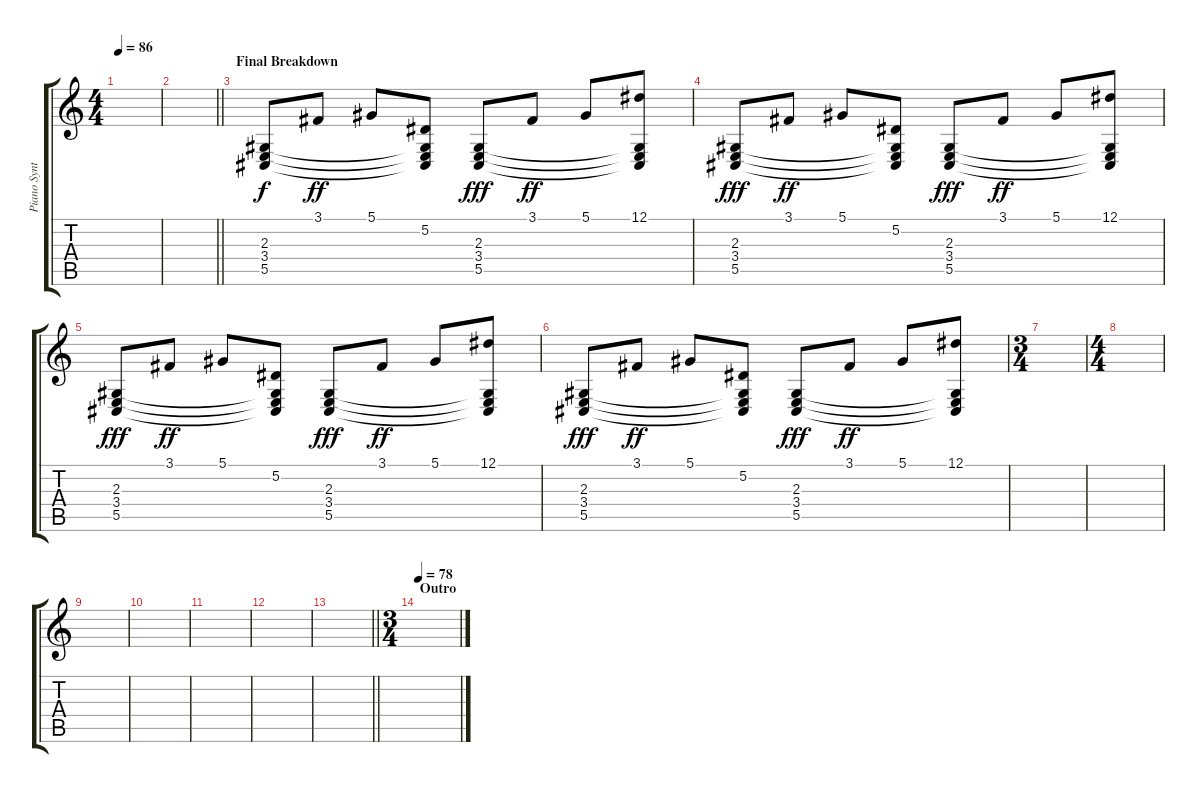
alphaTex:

\track ("Piano Synth" "Piano Synt") {instrument acousticgrandpiano}
\staff {score tabs}
\tuning (Eb4 Bb3 Gb3 Db3 Ab2 Db2) {hide}
\ts (4 4)
\tempo 86
\clef g2
\ks c
|
\barLineRight lightlight
|
\section ("" "Final Breakdown")
(2.3 3.4 5.5).8 3.1.8{dy ff} 5.1.8 (5.2 2.3{t} 3.4{t} 5.5{t}).8 (2.3 3.4 5.5).8{dy fff} 3.1.8{dy ff} 5.1.8 (12.1 2.3{t} 3.4{t} 5.5{t}).8 |
(2.3 3.4 5.5).8{dy fff} 3.1.8{dy ff} 5.1.8 (5.2 2.3{t} 3.4{t} 5.5{t}).8 (2.3 3.4 5.5).8{dy fff} 3.1.8{dy ff} 5.1.8 (12.1 2.3{t} 3.4{t} 5.5{t}).8 |
(2.3 3.4 5.5).8{dy fff} 3.1.8{dy ff} 5.1.8 (5.2 2.3{t} 3.4{t} 5.5{t}).8 (2.3 3.4 5.5).8{dy fff} 3.1.8{dy ff} 5.1.8 (12.1 2.3{t} 3.4{t} 5.5{t}).8 |
(2.3 3.4 5.5).8{dy fff} 3.1.8{dy ff} 5.1.8 (5.2 2.3{t} 3.4{t} 5.5{t}).8 (2.3 3.4 5.5).8{dy fff} 3.1.8{dy ff} 5.1.8 (12.1 2.3{t} 3.4{t} 5.5{t}).8 |
\ts (3 4)
|
\ts (4 4)
|
|
|
|
|
\barLineRight lightlight
|
\ts (3 4)
\section ("" "Outro")
\tempo 78
